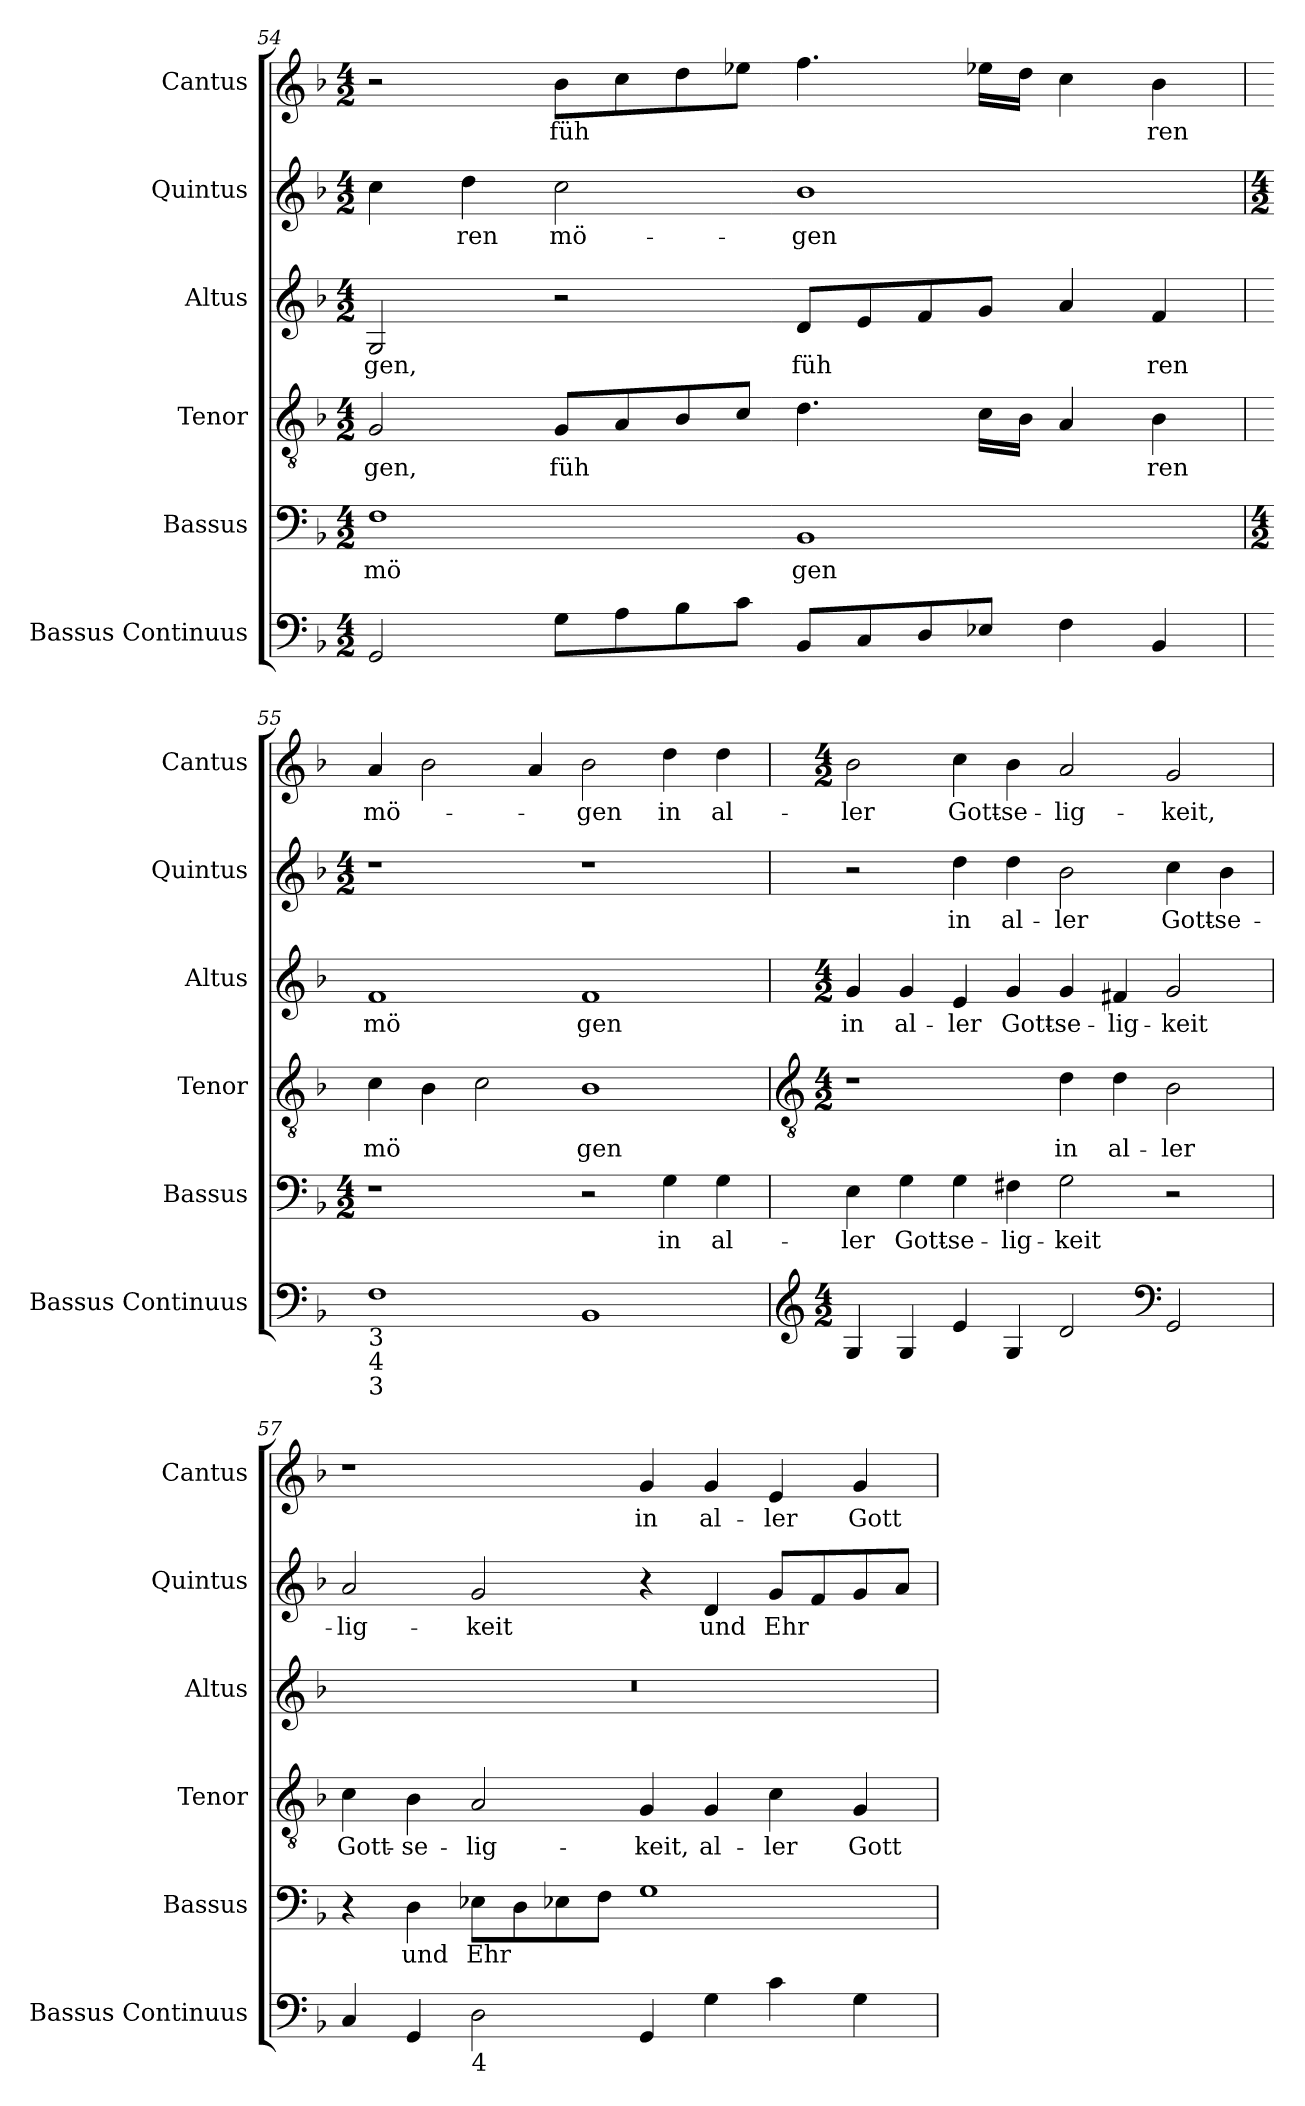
**kern	**kern	**text	**kern	**text	**kern	**text	**kern	**text	**kern	**text
*part6	*part5	*part5	*part4	*part4	*part3	*part3	*part2	*part2	*part1	*part1
*staff6	*staff5	*staff5	*staff4	*staff4	*staff3	*staff3	*staff2	*staff2	*staff1	*staff1
*I"Bassus Continuus	*I"Bassus	*	*I"Tenor	*	*I"Altus	*	*I"Quintus	*	*I"Cantus	*
*I'Bassus Continuus	*I'Bassus	*	*I'Tenor	*	*I'Altus	*	*I'Quintus	*	*I'Cantus	*
*clefF4	*clefF4	*	*clefGv2	*	*clefG2	*	*clefG2	*	*clefG2	*
*k[b-]	*k[b-]	*	*k[b-]	*	*k[b-]	*	*k[b-]	*	*k[b-]	*
*F:	*F:	*	*F:	*	*F:	*	*F:	*	*F:	*
*M4/2	*M4/2	*	*M4/2	*	*M4/2	*	*M4/2	*	*M4/2	*
=54	=54	=54	=54	=54	=54	=54	=54	=54	=54	=54
!	!	!LO:LY:b	!	!LO:LY:b	!	!LO:LY:b	!	!	!	!
2GG	1F	mö	2G	-gen,	2G	-gen,	4cc	.	2r	.
!	!	!	!	!	!	!	!	!LO:LY:b	!	!
.	.	.	.	.	.	.	4dd	ren	.	.
!	!	!	!	!LO:LY:b	!	!	!	!LO:LY:b	!	!LO:LY:b
8GL	.	.	8GL	füh	2r	.	2cc	mö-	8b-L	füh
8A	.	.	8A	.	.	.	.	.	8cc	.
8B-	.	.	8B-	.	.	.	.	.	8dd	.
8cJ	.	.	8cJ	.	.	.	.	.	8ee-XJ	.
!	!	!LO:LY:b	!	!	!	!LO:LY:b	!	!LO:LY:b	!	!
8BB-L	1BB-	gen	4.d	.	8dL	füh	1b-	-gen	4.ff	.
8C	.	.	.	.	8e	.	.	.	.	.
8D	.	.	.	.	8f	.	.	.	.	.
8E-XJ	.	.	16cLL	.	8gJ	.	.	.	16ee-XLL	.
.	.	.	16B-JJ	.	.	.	.	.	16ddJJ	.
4F	.	.	4A	.	4a	.	.	.	4cc	.
!	!	!	!	!LO:LY:b	!	!LO:LY:b	!	!	!	!LO:LY:b
4BB-	.	.	4B-	ren	4f	ren	.	.	4b-	ren
!!LO:LB:g=z
=55	=55	=55	=55	=55	=55	=55	=55	=55	=55	=55
*	*M4/2	*	*	*	*	*	*M4/2	*	*	*
!LO:TX:b:t=3	!	!	!	!	!	!	!	!	!	!
!LO:TX:b:t=4	!	!	!	!	!	!	!	!	!	!
!LO:TX:b:t=3	!	!	!	!	!	!	!	!	!	!
!	!	!	!	!LO:LY:b	!	!LO:LY:b	!	!	!	!LO:LY:b
1F	1r	.	4c	mö	1f	mö	1r	.	4a	mö-
.	.	.	4B-	.	.	.	.	.	2b-	.
.	.	.	2c	.	.	.	.	.	.	.
.	.	.	.	.	.	.	.	.	4a	.
!	!	!	!	!LO:LY:b	!	!LO:LY:b	!	!	!	!LO:LY:b
1BB-	2r	.	1B-	gen	1f	gen	1r	.	2b-	-gen
!	!	!LO:LY:b	!	!	!	!	!	!	!	!LO:LY:b
.	4G	in	.	.	.	.	.	.	4dd	in
!	!	!LO:LY:b	!	!	!	!	!	!	!	!LO:LY:b
.	4G	al-	.	.	.	.	.	.	4dd	al-
!!LO:LB:g=z
=56	=56	=56	=56	=56	=56	=56	=56	=56	=56	=56
*clefG2	*	*	*clefGv2	*	*	*	*	*	*	*
*M4/2	*	*	*M4/2	*	*M4/2	*	*	*	*M4/2	*
!	!	!LO:LY:b	!	!	!	!LO:LY:b	!	!	!	!LO:LY:b
4G	4E	-ler	1r	.	4g	in	2r	.	2b-	-ler
!	!	!LO:LY:b	!	!	!	!LO:LY:b	!	!	!	!
4G	4G	Gott-	.	.	4g	al-	.	.	.	.
!	!	!LO:LY:b	!	!	!	!LO:LY:b	!	!LO:LY:b	!	!LO:LY:b
4e	4G	-se-	.	.	4e	-ler	4dd	in	4cc	Gott-
!	!	!LO:LY:b	!	!	!	!LO:LY:b	!	!LO:LY:b	!	!LO:LY:b
4G	4F#X	-lig-	.	.	4g	Gott-	4dd	al-	4b-	-se-
!	!	!LO:LY:b	!	!LO:LY:b	!	!LO:LY:b	!	!LO:LY:b	!	!LO:LY:b
2d	2G	-keit	4d	in	4g	-se-	2b-	-ler	2a	-lig-
!	!	!	!	!LO:LY:b	!	!LO:LY:b	!	!	!	!
.	.	.	4d	al-	4f#X	-lig-	.	.	.	.
*clefF4	*	*	*	*	*	*	*	*	*	*
!	!	!	!	!LO:LY:b	!	!LO:LY:b	!	!LO:LY:b	!	!LO:LY:b
2GG	2r	.	2B-	-ler	2g	-keit	4cc	Gott-	2g	-keit,
!	!	!	!	!	!	!	!	!LO:LY:b	!	!
.	.	.	.	.	.	.	4b-	-se-	.	.
=57	=57	=57	=57	=57	=57	=57	=57	=57	=57	=57
!	!	!	!	!LO:LY:b	!	!	!	!LO:LY:b	!	!
4C	4r	.	4c	Gott-	0r	.	2a	-lig-	1r	.
!	!	!LO:LY:b	!	!LO:LY:b	!	!	!	!	!	!
4GG	4D	und	4B-	-se-	.	.	.	.	.	.
!LO:TX:b:t=4	!	!	!	!	!	!	!	!	!	!
!	!	!LO:LY:b	!	!LO:LY:b	!	!	!	!LO:LY:b	!	!
2D	8E-XL	Ehr	2A	-lig-	.	.	2g	-keit	.	.
.	8D	.	.	.	.	.	.	.	.	.
.	8E-X	.	.	.	.	.	.	.	.	.
.	8FJ	.	.	.	.	.	.	.	.	.
!	!	!	!	!LO:LY:b	!	!	!	!	!	!LO:LY:b
4GG	1G	.	4G	-keit,	.	.	4r	.	4g	in
!	!	!	!	!LO:LY:b	!	!	!	!LO:LY:b	!	!LO:LY:b
4G	.	.	4G	al-	.	.	4d	und	4g	al-
!	!	!	!	!LO:LY:b	!	!	!	!LO:LY:b	!	!LO:LY:b
4c	.	.	4c	-ler	.	.	8gL	Ehr	4e	-ler
.	.	.	.	.	.	.	8f	.	.	.
!	!	!	!	!LO:LY:b	!	!	!	!	!	!LO:LY:b
4G	.	.	4G	Gott-	.	.	8g	.	4g	Gott-
.	.	.	.	.	.	.	8aJ	.	.	.
=	=	=	=	=	=	=	=	=	=	=
*-	*-	*-	*-	*-	*-	*-	*-	*-	*-	*-
